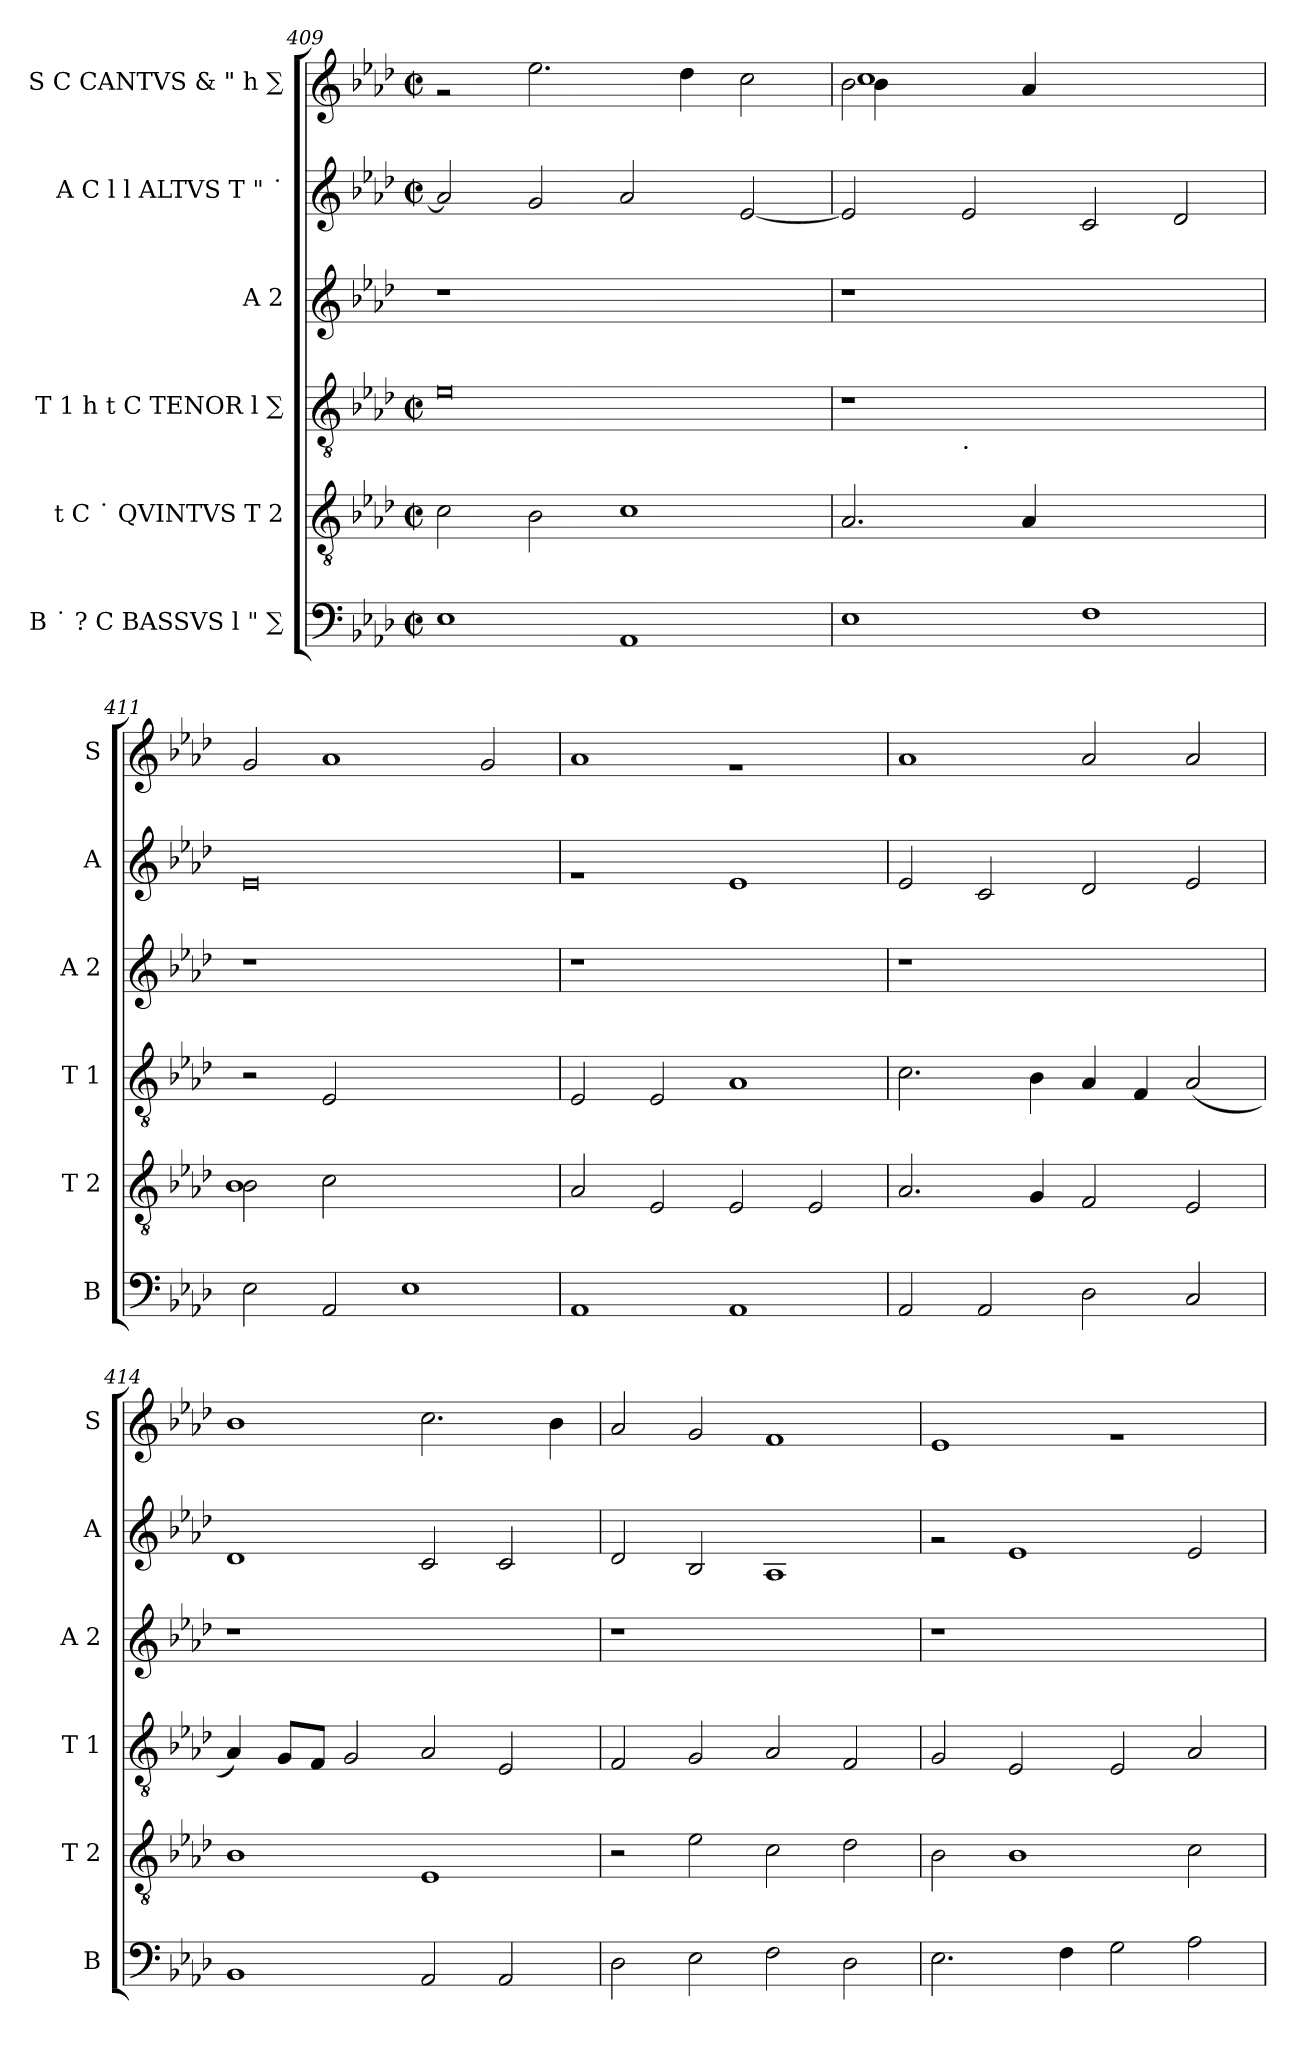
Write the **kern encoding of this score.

**kern	**kern	**kern	**kern	**kern	**kern
*part6	*part5	*part4	*part3	*part2	*part1
*staff6	*staff5	*staff4	*staff3	*staff2	*staff1
*I"B ˙ ? C BASSVS l " ∑	*I"t C ˙ QVINTVS T 2	*I"T 1 h t C TENOR l ∑	*I"A 2	*I"A C l l ALTVS T " ˙	*I"S C CANTVS & " h ∑
*I'B	*I'T 2	*I'T 1	*I'A 2	*I'A	*I'S
*clefF4	*clefGv2	*clefGv2	*clefG2	*clefG2	*clefG2
*k[b-e-a-d-]	*k[b-e-a-d-]	*k[b-e-a-d-]	*k[b-e-a-d-]	*k[b-e-a-d-]	*k[b-e-a-d-]
*A-:	*A-:	*A-:	*A-:	*A-:	*A-:
*M2/2	*M2/2	*M2/2	*	*M2/2	*M2/2
*met(c|)	*met(c|)	*met(c|)	*	*met(c|)	*met(c|)
=409	=409	=409	=409	=409	=409
1E-	2c\	0e-	1r	2a-/]	2rg
.	2B-\	.	.	2g/	2.ee-\
1AA-	1c	.	1ryy	2a-/	.
.	.	.	.	.	4dd-\
.	.	.	.	[<2e-/	2cc\
=410	=410	=410	=410	=410	=410
*	*	*^	*	*	*^
*	*	*	*	*	*	*	*^
1E-	2.A-/	1r	2ryy	1r	2e-/]	2b-\	1cc	4b-\
.	.	.	.	.	.	.	.	2ryy
!	!	!	!LO:TX:b:t=.	!	!	!	!	!
.	.	.	1.ryy	.	2e-/	1ryy	.	.
.	4A-/	.	.	.	.	.	.	4a-/
1F	1ryy	1ryy	.	1ryy	2c/	.	1ryy	1ryy
.	.	.	.	.	2d-/	2ryy	.	.
*	*	*v	*v	*	*	*v	*v	*v
=411	=411	=411	=411	=411	=411
*	*^	*	*	*	*
2E-\	2B-\	1B-	2r	1r	0e-	2g/
2AA-/	2c\	.	2E-/	.	.	1a-
1E-	1ryy	1ryy	1ryy	1ryy	.	.
.	.	.	.	.	.	2g/
*	*v	*v	*	*	*	*
=412	=412	=412	=412	=412	=412
1AA-	2A-/	2E-/	1r	1ra	1a-
.	2E-/	2E-/	.	.	.
1AA-	2E-/	1A-	1ryy	1e-	1ra
.	2E-/	.	.	.	.
!!LO:LB:g=z
=413	=413	=413	=413	=413	=413
2AA-/	2.A-/	2.c\	1r	2e-/	1a-
2AA-/	.	.	.	2c/	.
.	4G/	4B-\	.	.	.
2D-\	2F/	4A-/	1ryy	2d-/	2a-/
.	.	4F/	.	.	.
2C/	2E-/	(<2A-/	.	2e-/	2a-/
=414	=414	=414	=414	=414	=414
1BB-	1B-	4A-/)	1r	1d-	1b-
.	.	8G/L	.	.	.
.	.	8F/J	.	.	.
.	.	2G/	.	.	.
2AA-/	1E-	2A-/	1ryy	2c/	2.cc\
2AA-/	.	2E-/	.	2c/	.
.	.	.	.	.	4b-\
=415	=415	=415	=415	=415	=415
2D-\	2r	2F/	1r	2d-/	2a-/
2E-\	2e-\	2G/	.	2B-/	2g/
2F\	2c\	2A-/	1ryy	1A-	1f
2D-\	2d-\	2F/	.	.	.
=416	=416	=416	=416	=416	=416
2.E-\	2B-\	2G/	1r	2rg	1e-
.	1B-	2E-/	.	1e-	.
4F\	.	.	.	.	.
2G\	.	2E-/	1ryy	.	1ra
2A-\	2c\	2A-/	.	2e-/	.
=	=	=	=	=	=
*-	*-	*-	*-	*-	*-
